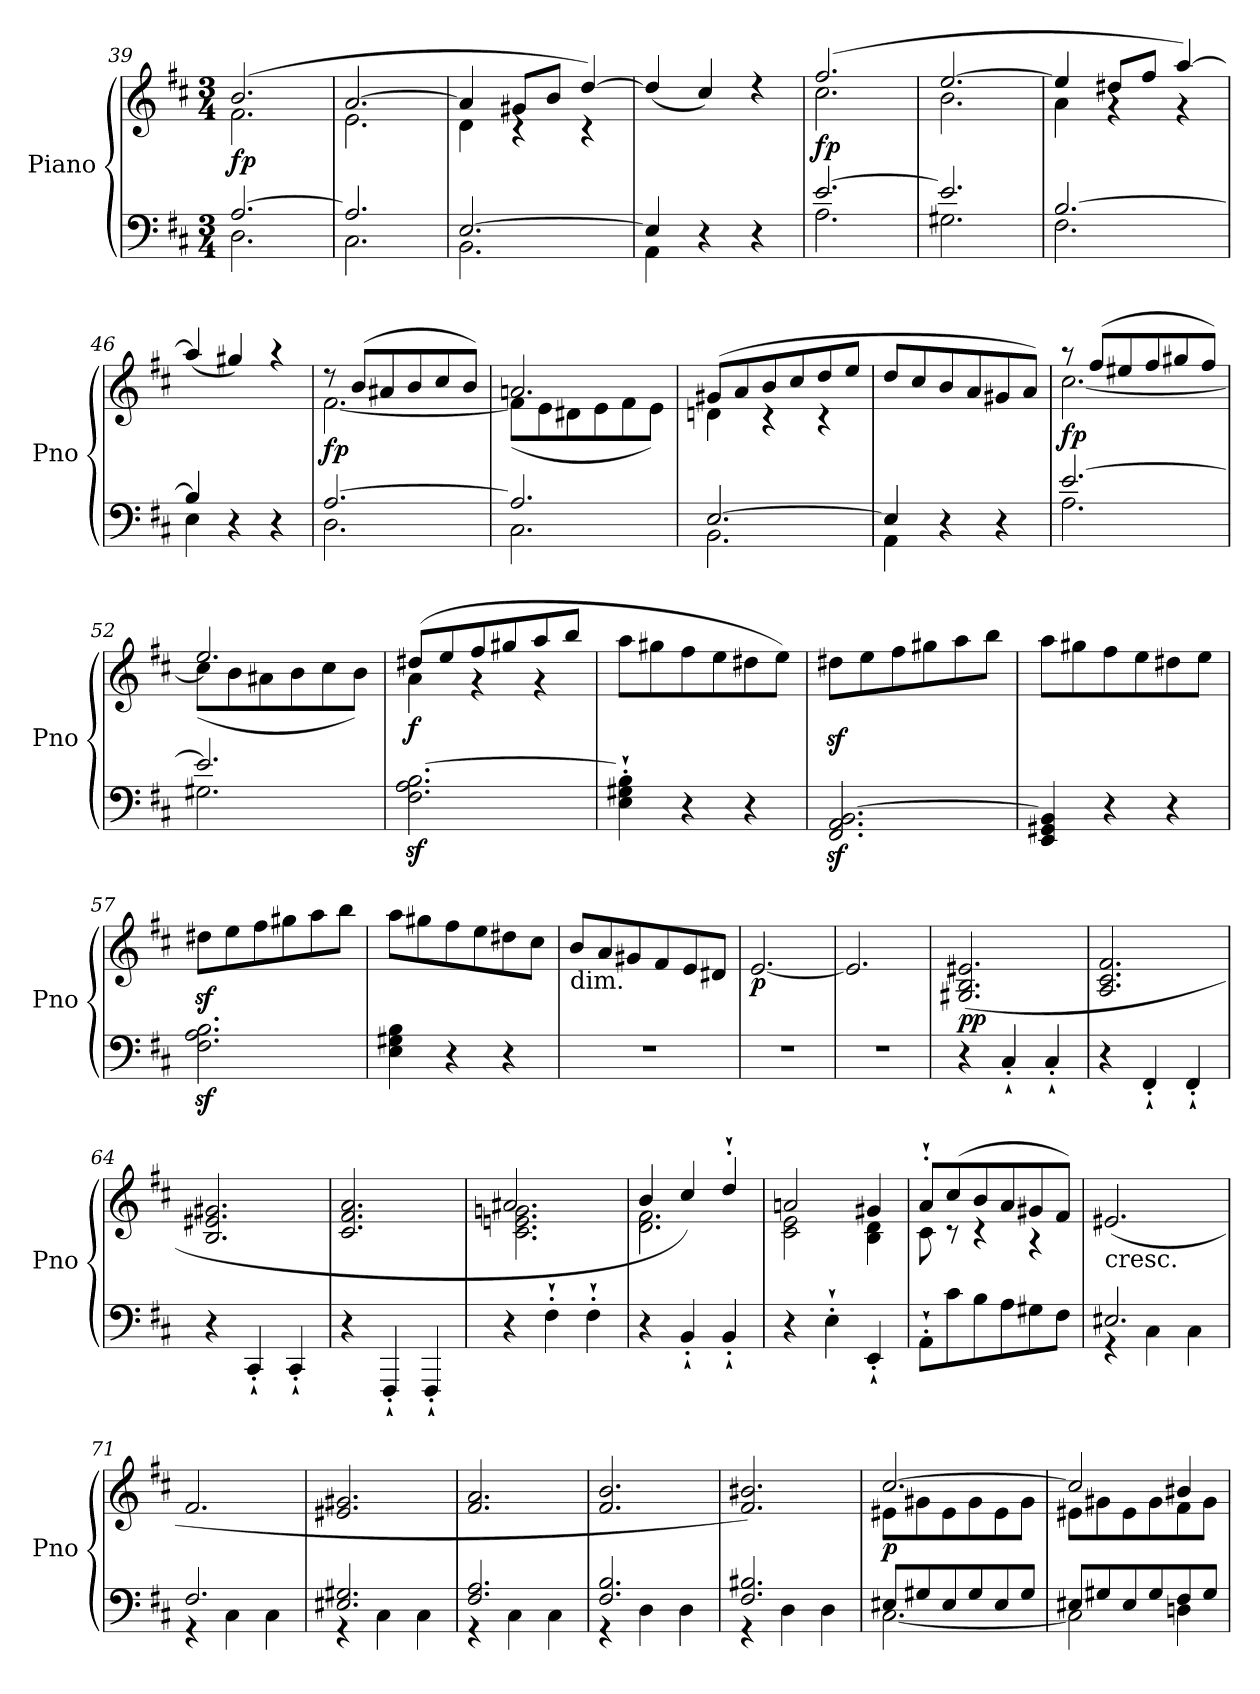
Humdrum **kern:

**kern	**kern	**dynam
*part1	*part1	*part1
*staff2	*staff1	*staff1/2
*I"Piano	*	*
*I'Pno	*	*
*clefF4	*clefG2	*
*k[f#c#]	*k[f#c#]	*
*D:	*D:	*
*M3/4	*M3/4	*
=39	=39	=39
*^	*^	*
!	!	!	!	!LO:DY:b
[2.A/	2.D\	(2.b/	2.f#\	fp
=40	=40	=40	=40	=40
2.A/]	2.C#\	[2.a/	2.e\	.
=41	=41	=41	=41	=41
[2.E/	2.BB\	4a/]	4d\	.
.	.	8g#X/L	4rc	.
.	.	8b/J	.	.
.	.	[4dd/)	4rc	.
*	*	*v	*v	*
!!LO:LB:g=z
=42	=42	=42	=42
4E/]	4AA\	(4dd/]	.
4r	2ryy	4cc#/)	.
4r	.	4rdd	.
=43	=43	=43	=43
*	*	*^	*
!	!	!	!	!LO:DY:b
[2.e/	2.A\	(2.ff#/	2.cc#\	fp
=44	=44	=44	=44	=44
2.e/]	2.G#X\	[2.ee/	2.b\	.
=45	=45	=45	=45	=45
[2.B/	2.F#\	4ee/]	4a\	.
.	.	8dd#X/L	4rg	.
.	.	8ff#/J	.	.
.	.	[4aa/)	4rg	.
*	*	*v	*v	*
=46	=46	=46	=46
4B/]	4E\	(4aa/]	.
4r	2ryy	4gg#X/)	.
4r	.	4raa	.
=47	=47	=47	=47
*	*	*^	*
!	!	!	!	!LO:DY:b
[2.A/	2.D\	8rdd	[2.f#\	fp
.	.	(8b/L	.	.
.	.	8a#X/	.	.
.	.	8b/	.	.
.	.	8cc#/	.	.
.	.	8b/J)	.	.
=48	=48	=48	=48	=48
2.A/]	2.C#\	2.an/	(8f#\L]	.
.	.	.	8e\	.
.	.	.	8d#X\	.
.	.	.	8e\	.
.	.	.	8f#\	.
.	.	.	8e\J)	.
=49	=49	=49	=49	=49
[2.E/	2.BB\	(8g#X/L	4dn\	.
.	.	8a/	.	.
.	.	8b/	4rc	.
.	.	8cc#/	.	.
.	.	8dd/	4rc	.
.	.	8ee/J	.	.
*	*	*v	*v	*
=50	=50	=50	=50
4E/]	4AA\	8dd/L	.
.	.	8cc#/	.
4r	2ryy	8b/	.
.	.	8a/	.
4r	.	8g#X/	.
.	.	8a/J)	.
!!LO:PB:g=z
=51	=51	=51	=51
*	*	*^	*
!	!	!	!	!LO:DY:b
[2.e/	2.A\	8raa	[2.cc#\	fp
.	.	(8ff#/L	.	.
.	.	8ee#X/	.	.
.	.	8ff#/	.	.
.	.	8gg#X/	.	.
.	.	8ff#/J)	.	.
=52	=52	=52	=52	=52
2.e/]	2.G#X\	2.ee/	(8cc#\L]	.
.	.	.	8b\	.
.	.	.	8a#X\	.
.	.	.	8b\	.
.	.	.	8cc#\	.
.	.	.	8b\J)	.
*v	*v	*	*	*
=53	=53	=53	=53
!	!	!	!LO:DY:b
2.F#\z< 2.A\z< [2.B\z<	(8dd#X/L	4a\	f
.	8ee/	.	.
.	8ff#/	4rg	.
.	8gg#X/	.	.
.	8aa/	4rg	.
.	8bb/J	.	.
*	*v	*v	*
=54	=54	=54
4E\`' 4G#X\`' 4B\]`'	8aa\L	.
.	8gg#X\	.
4r	8ff#\	.
.	8ee\	.
4r	8dd#X\	.
.	8ee\J)	.
=55	=55	=55
2.FF#/z< 2.AA/z< [2.BB/z<	8dd#Xz<\L	.
.	8ee\	.
.	8ff#\	.
.	8gg#X\	.
.	8aa\	.
.	8bb\J	.
=56	=56	=56
4EE/ 4GG#X/ 4BB/]	8aa\L	.
.	8gg#X\	.
4r	8ff#\	.
.	8ee\	.
4r	8dd#X\	.
.	8ee\J	.
!!LO:LB:g=z
=57	=57	=57
2.F#\z< 2.A\z< 2.B\z<	8dd#Xz<\L	.
.	8ee\	.
.	8ff#\	.
.	8gg#X\	.
.	8aa\	.
.	8bb\J	.
=58	=58	=58
4E\ 4G#X\ 4B\	8aa\L	.
.	8gg#X\	.
4r	8ff#\	.
.	8ee\	.
4r	8dd#X\	.
.	8cc#\J	.
=59	=59	=59
!	!LO:TX:b:t=dim.	!
2.r	8b/L	.
.	8a/	.
.	8g#X/	.
.	8f#/	.
.	8e/	.
.	8d#X/J	.
=60	=60	=60
!	!	!LO:DY:b
2.r	[2.e/	p
=61	=61	=61
2.r	2.e/]	.
=62	=62	=62
!	!	!LO:DY:b
4r	(2.G#X/ 2.B/ 2.e#X/	pp
4C#`'/	.	.
4C#`'/	.	.
=63	=63	=63
4r	2.A/ 2.c#/ 2.f#/	.
4FF#`'/	.	.
4FF#`'/	.	.
=64	=64	=64
4r	2.B/ 2.e#X/ 2.g#X/	.
4CC#`'/	.	.
4CC#`'/	.	.
=65	=65	=65
4r	2.c#/ 2.f#/ 2.a/	.
4FFF#`'/	.	.
4FFF#`'/	.	.
=66	=66	=66
*	*^	*
4r	2.a#X/	2.c#\ 2.en\ 2.gn\	.
4F#`'\	.	.	.
4F#`'\	.	.	.
!!LO:LB:g=z	!!
=67	=67	=67	=67
4r	4b/	2.d\ 2.f#\	.
4BB`'/	4cc#/)	.	.
4BB`'/	4dd`'/	.	.
=68	=68	=68	=68
4r	2an/	2c#\ 2e\	.
4E`'\	.	.	.
4EE`'/	4g#X/	4B\ 4d\	.
=69	=69	=69	=69
8AA`'\L	8a`'/L	8c#\	.
8c#\	(8cc#/	8rc	.
8B\	8b/	4rc	.
8A\	8a/	.	.
8G#X\	8g#X/	4rA	.
8F#\J	8f#/J)	.	.
*	*v	*v	*
=70	=70	=70
*^	*	*
!	!	!LO:TX:b:t=cresc.	!
2.E#X/	4rGG	(2.e#X/	.
.	4C#\	.	.
.	4C#\	.	.
=71	=71	=71	=71
2.F#/	4rGG	2.f#/	.
.	4C#\	.	.
.	4C#\	.	.
=72	=72	=72	=72
2.E#X/ 2.G#X/	4rGG	2.e#X/ 2.g#X/	.
.	4C#\	.	.
.	4C#\	.	.
=73	=73	=73	=73
2.F#/ 2.A/	4rGG	2.f#/ 2.a/	.
.	4C#\	.	.
.	4C#\	.	.
=74	=74	=74	=74
2.F#/ 2.B/	4rGG	2.f#/ 2.b/	.
.	4D\	.	.
.	4D\	.	.
=75	=75	=75	=75
2.F#/ 2.B#X/	4rGG	2.f#/ 2.b#X/)	.
.	4D\	.	.
.	4D\	.	.
=76	=76	=76	=76
*	*	*^	*
!	!	!	!	!LO:DY:b
8E#X/L	[2.C#\	[2.cc#/	8e#X\L	p
8G#X/	.	.	8g#X\	.
8E#/	.	.	8e#\	.
8G#/	.	.	8g#\	.
8E#/	.	.	8e#\	.
8G#/J	.	.	8g#\J	.
!!LO:LB:g=z	!!
=77	=77	=77	=77	=77
8E#X/L	2C#\]	2cc#/]	8e#X\L	.
8G#X/	.	.	8g#X\	.
8E#/	.	.	8e#\	.
8G#/	.	.	8g#\	.
8F#/	4Dn\	4b#X/	8f#\	.
8G#/J	.	.	8g#\J	.
*v	*v	*	*	*
*	*v	*v	*
=	=	=
*-	*-	*-
